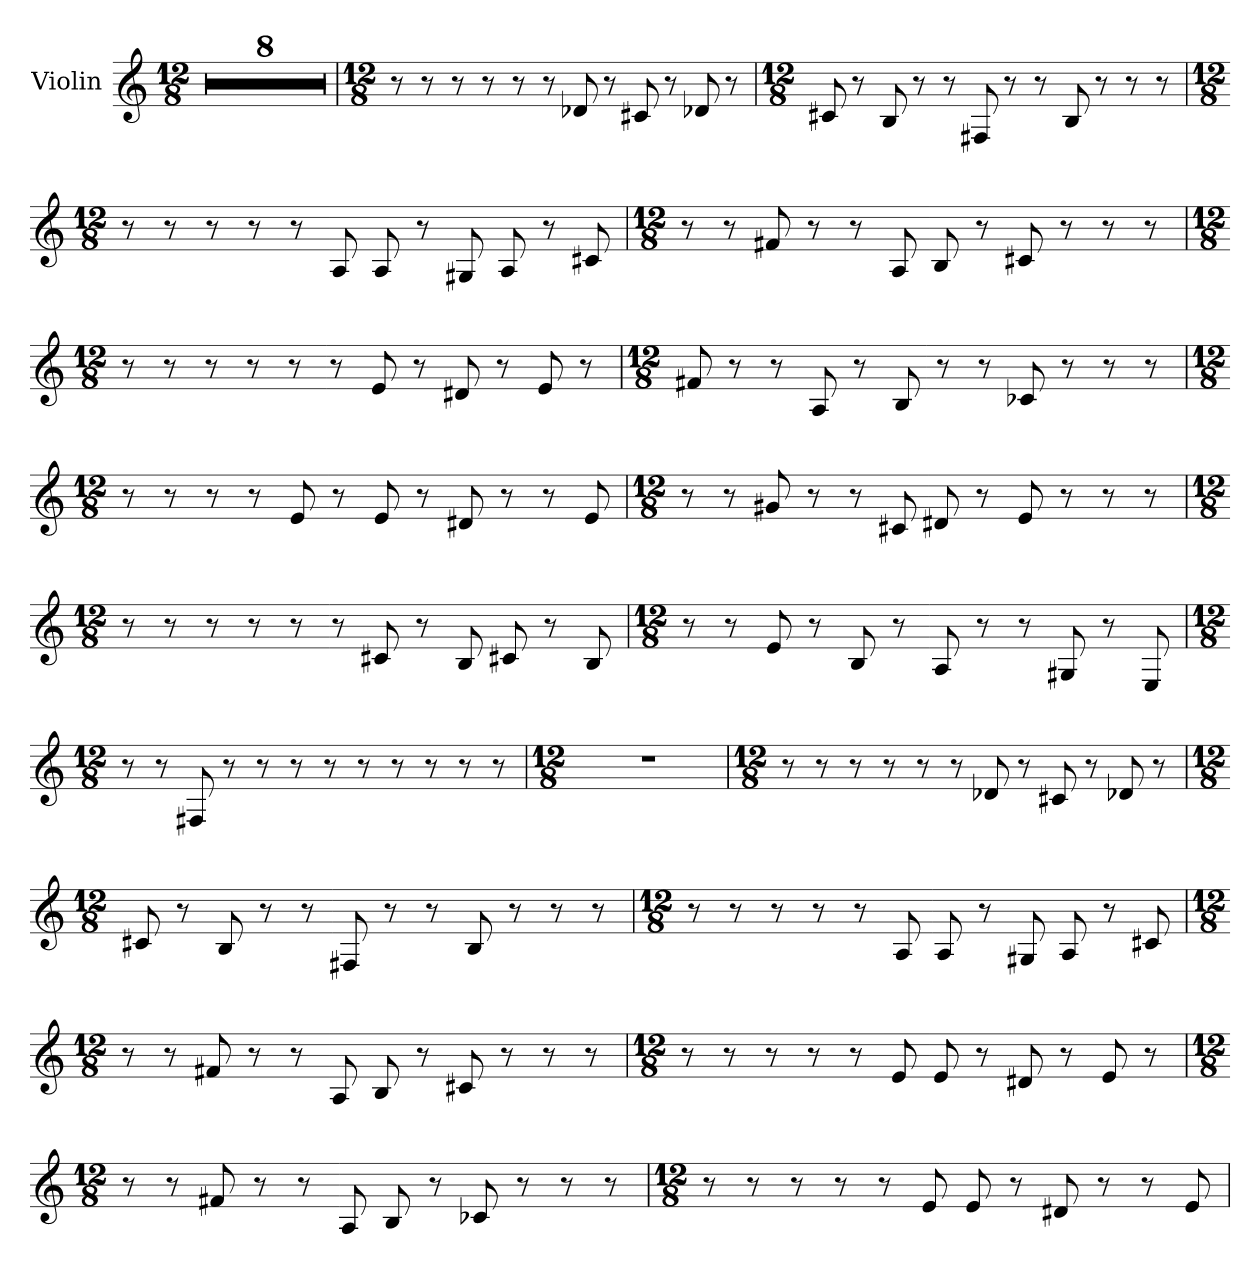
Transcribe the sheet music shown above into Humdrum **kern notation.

**kern
*part1
*staff1
*I"Violin
*I'Vln
*M12/8
=
1.r
=
*M12/8
1.r
=
*M12/8
1.r
=
*M12/8
1.r
=
*M12/8
1.r
=
*M12/8
1.r
=
*M12/8
1.r
=
*M12/8
1.r
=
*M12/8
8r
8r
8r
8r
8r
8r
8d-X
8r
8c#X
8r
8d-X
8r
=
*M12/8
8c#X
8r
8B
8r
8r
8F#X
8r
8r
8B
8r
8r
8r
=
*M12/8
8r
8r
8r
8r
8r
8A
8A
8r
8G#X
8A
8r
8c#X
=
*M12/8
8r
8r
8f#X
8r
8r
8A
8B
8r
8c#X
8r
8r
8r
=
*M12/8
8r
8r
8r
8r
8r
8r
8e
8r
8d#X
8r
8e
8r
=
*M12/8
8f#X
8r
8r
8A
8r
8B
8r
8r
8c-X
8r
8r
8r
=
*M12/8
8r
8r
8r
8r
8e
8r
8e
8r
8d#X
8r
8r
8e
=
*M12/8
8r
8r
8g#X
8r
8r
8c#X
8d#X
8r
8e
8r
8r
8r
=
*M12/8
8r
8r
8r
8r
8r
8r
8c#X
8r
8B
8c#X
8r
8B
=
*M12/8
8r
8r
8e
8r
8B
8r
8A
8r
8r
8G#X
8r
8E
=
*M12/8
8r
8r
8F#X
8r
8r
8r
8r
8r
8r
8r
8r
8r
=
*M12/8
1.r
=
*M12/8
8r
8r
8r
8r
8r
8r
8d-X
8r
8c#X
8r
8d-X
8r
=
*M12/8
8c#X
8r
8B
8r
8r
8F#X
8r
8r
8B
8r
8r
8r
=
*M12/8
8r
8r
8r
8r
8r
8A
8A
8r
8G#X
8A
8r
8c#X
=
*M12/8
8r
8r
8f#X
8r
8r
8A
8B
8r
8c#X
8r
8r
8r
=
*M12/8
8r
8r
8r
8r
8r
8e
8e
8r
8d#X
8r
8e
8r
=
*M12/8
8r
8r
8f#X
8r
8r
8A
8B
8r
8c-X
8r
8r
8r
=
*M12/8
8r
8r
8r
8r
8r
8e
8e
8r
8d#X
8r
8r
8e
=
*-
